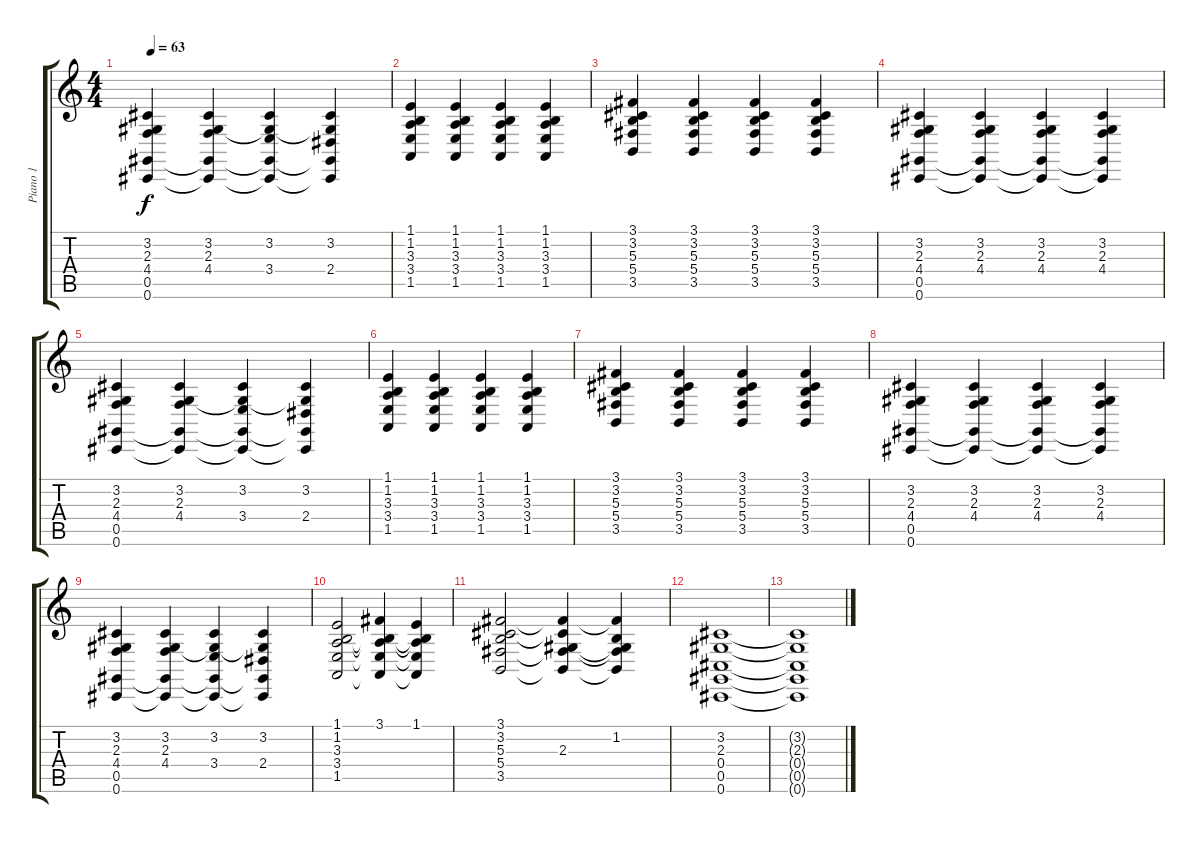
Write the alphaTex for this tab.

\track ("Piano 1" "Piano 1") {instrument acousticgrandpiano}
\staff {score tabs}
\tuning (Eb4 Bb3 Gb3 Db3 Ab2 Db2) {hide}
\ts (4 4)
\tempo 63
\clef g2
\ks c
(3.2 2.3 4.4 0.5 0.6).4{dy f} (3.2 2.3 4.4 0.5{t} 0.6{t}).4 (3.2 2.3{t} 3.4 0.5{t} 0.6{t}).4 (3.2 2.3{t} 2.4 0.5{t} 0.6{t}).4 |
(1.1 1.2 3.3 3.4 1.5).4 (1.1 1.2 3.3 3.4 1.5).4 (1.1 1.2 3.3 3.4 1.5).4 (1.1 1.2 3.3 3.4 1.5).4 |
(3.1 3.2 5.3 5.4 3.5).4 (3.1 3.2 5.3 5.4 3.5).4 (3.1 3.2 5.3 5.4 3.5).4 (3.1 3.2 5.3 5.4 3.5).4 |
(3.2 2.3 4.4 0.5 0.6).4 (3.2 2.3 4.4 0.5{t} 0.6{t}).4 (3.2 2.3 4.4 0.5{t} 0.6{t}).4 (3.2 2.3 4.4 0.5{t} 0.6{t}).4 |
(3.2 2.3 4.4 0.5 0.6).4 (3.2 2.3 4.4 0.5{t} 0.6{t}).4 (3.2 2.3{t} 3.4 0.5{t} 0.6{t}).4 (3.2 2.3{t} 2.4 0.5{t} 0.6{t}).4 |
(1.1 1.2 3.3 3.4 1.5).4 (1.1 1.2 3.3 3.4 1.5).4 (1.1 1.2 3.3 3.4 1.5).4 (1.1 1.2 3.3 3.4 1.5).4 |
(3.1 3.2 5.3 5.4 3.5).4 (3.1 3.2 5.3 5.4 3.5).4 (3.1 3.2 5.3 5.4 3.5).4 (3.1 3.2 5.3 5.4 3.5).4 |
(3.2 2.3 4.4 0.5 0.6).4 (3.2 2.3 4.4 0.5{t} 0.6{t}).4 (3.2 2.3 4.4 0.5{t} 0.6{t}).4 (3.2 2.3 4.4 0.5{t} 0.6{t}).4 |
(3.2 2.3 4.4 0.5 0.6).4 (3.2 2.3 4.4 0.5{t} 0.6{t}).4 (3.2 2.3{t} 3.4 0.5{t} 0.6{t}).4 (3.2 2.3{t} 2.4 0.5{t} 0.6{t}).4 |
(1.1 1.2 3.3 3.4 1.5).2 (3.1 1.2{t} 3.3{t} 3.4{t} 1.5{t}).4 (1.1 1.2{t} 3.3{t} 3.4{t} 1.5{t}).4 |
(3.1 3.2 5.3 5.4 3.5).2 (3.1{t} 3.2{t} 2.3 5.4{t} 3.5{t}).4 (3.1{t} 1.2 2.3{t} 5.4{t} 3.5{t}).4 |
(3.2 2.3 0.4 0.5 0.6).1 |
(3.2{t} 2.3{t} 0.4{t} 0.5{t} 0.6{t}).1
